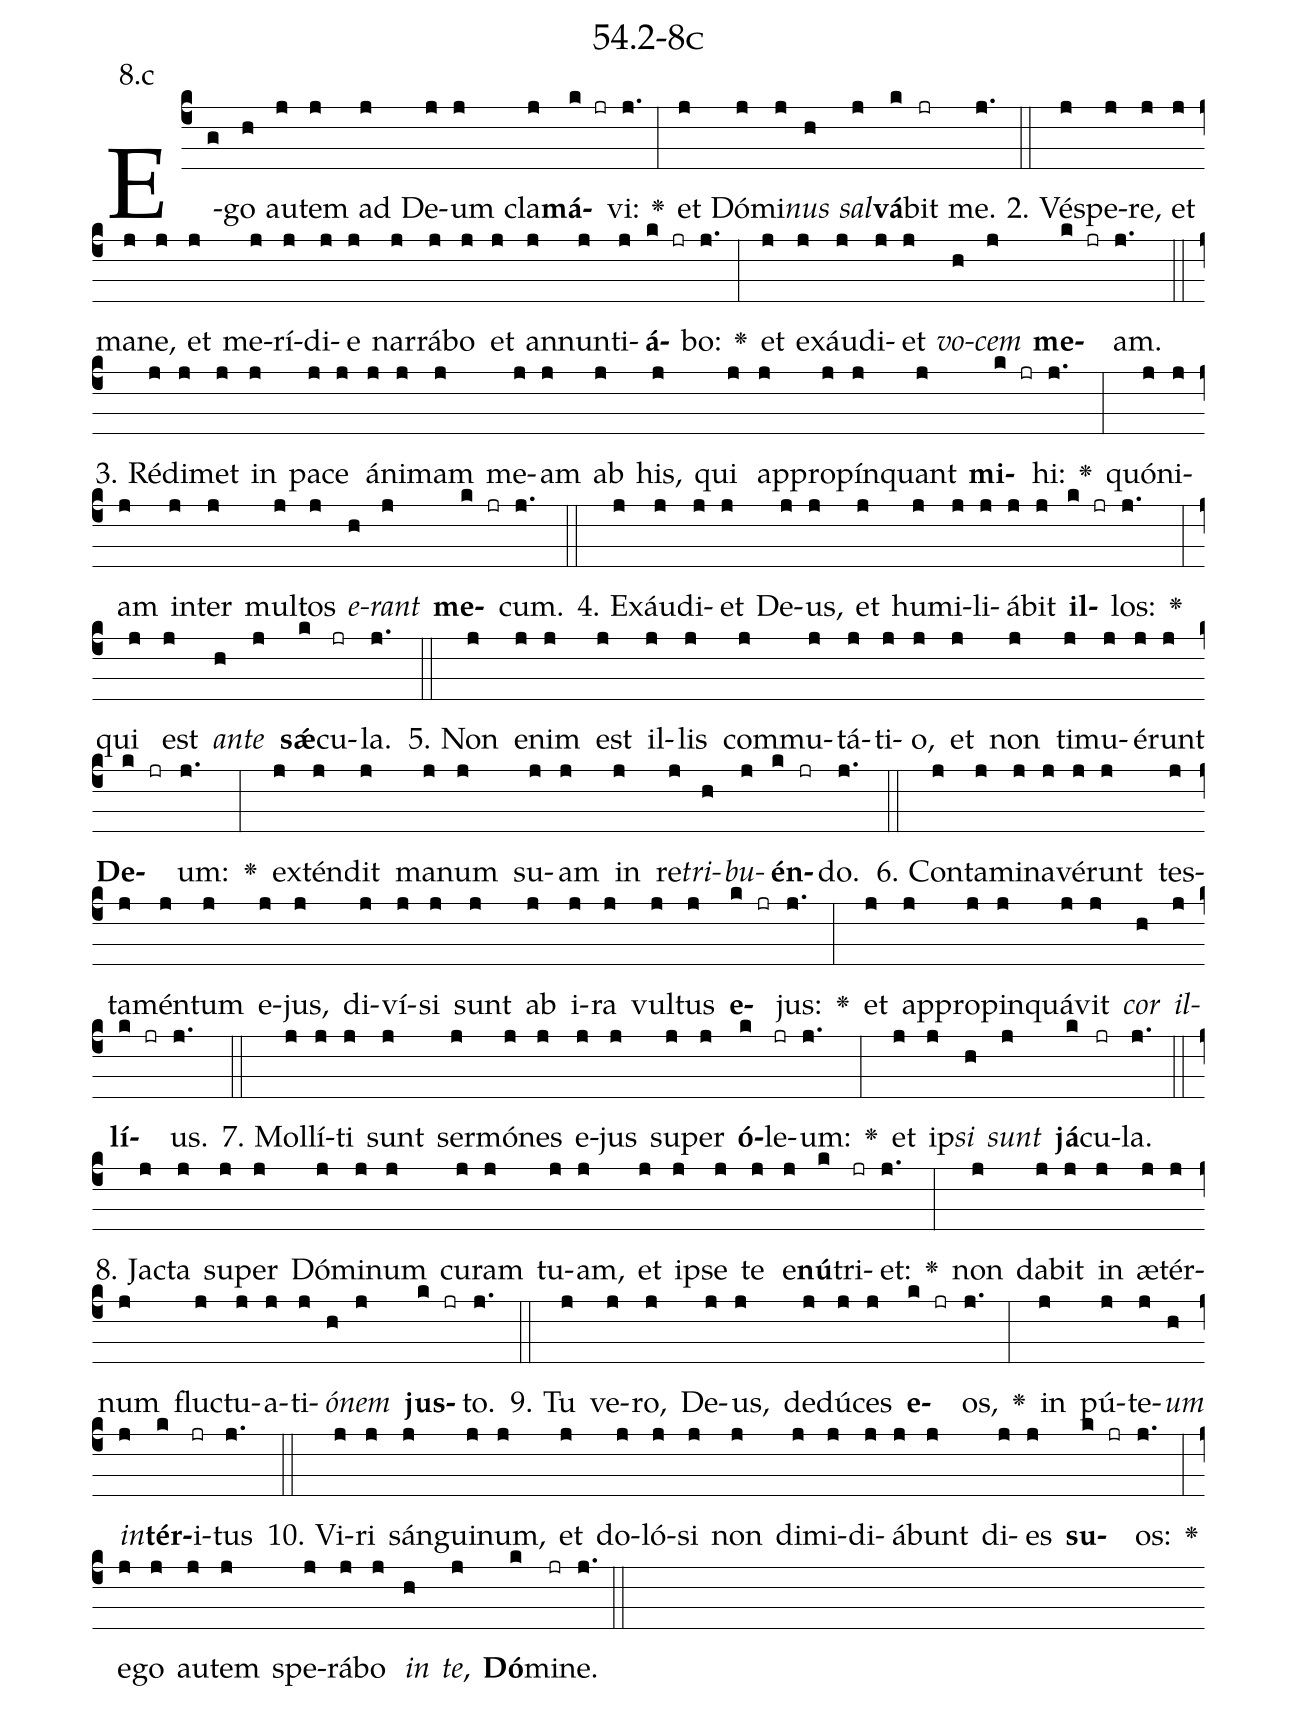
name: 54.2-8c;
annotation: 8.c;
%%
(c4)E(g)go(h) au(j)tem(j) ad(j) De(j)um(j) cla(j)<b>má</b>(k jr)vi:(j.) <v>\greheightstar</v>(:) et(j) Dó(j)mi(j)<i>nus</i>(h) <i>sal</i>(j)<b>vá</b>(k)bit(jr) me.(j.) (::)
2. Vés(j)pe(j)re,(j) et(j) ma(j)ne,(j) et(j) me(j)rí(j)di(j)e(j) nar(j)rá(j)bo(j) et(j) an(j)nun(j)ti(j)<b>á</b>(k jr)bo:(j.) <v>\greheightstar</v>(:) et(j) ex(j)áu(j)di(j)et(j) <i>vo</i>(h)<i>cem</i>(j) <b>me</b>(k jr)am.(j.) (::)
3. Réd(j)i(j)met(j) in(j) pa(j)ce(j) á(j)ni(j)mam(j) me(j)am(j) ab(j) his,(j) qui(j) ap(j)pro(j)pín(j)quant(j) <b>mi</b>(k jr)hi:(j.) <v>\greheightstar</v>(:) quón(j)i(j)am(j) in(j)ter(j) mul(j)tos(j) <i>e</i>(h)<i>rant</i>(j) <b>me</b>(k jr)cum.(j.) (::)
4. Ex(j)áu(j)di(j)et(j) De(j)us,(j) et(j) hu(j)mi(j)li(j)á(j)bit(j) <b>il</b>(k jr)los:(j.) <v>\greheightstar</v>(:) qui(j) est(j) <i>an</i>(h)<i>te</i>(j) <b>sǽ</b>(k)cu(jr)la.(j.) (::)
5. Non(j) e(j)nim(j) est(j) il(j)lis(j) com(j)mu(j)tá(j)ti(j)o,(j) et(j) non(j) ti(j)mu(j)é(j)runt(j) <b>De</b>(k jr)um:(j.) <v>\greheightstar</v>(:) ex(j)tén(j)dit(j) ma(j)num(j) su(j)am(j) in(j) re(j)<i>tri</i>(h)<i>bu</i>(j)<b>én</b>(k jr)do.(j.) (::)
6. Con(j)ta(j)mi(j)na(j)vé(j)runt(j) tes(j)ta(j)mén(j)tum(j) e(j)jus,(j) di(j)ví(j)si(j) sunt(j) ab(j) i(j)ra(j) vul(j)tus(j) <b>e</b>(k jr)jus:(j.) <v>\greheightstar</v>(:) et(j) ap(j)pro(j)pin(j)quá(j)vit(j) <i>cor</i>(h) <i>il</i>(j)<b>lí</b>(k jr)us.(j.) (::)
7. Mol(j)lí(j)ti(j) sunt(j) ser(j)mó(j)nes(j) e(j)jus(j) su(j)per(j) <b>ó</b>(k)le(jr)um:(j.) <v>\greheightstar</v>(:) et(j) ip(j)<i>si</i>(h) <i>sunt</i>(j) <b>já</b>(k)cu(jr)la.(j.) (::)
8. Jac(j)ta(j) su(j)per(j) Dó(j)mi(j)num(j) cu(j)ram(j) tu(j)am,(j) et(j) ip(j)se(j) te(j) e(j)<b>nú</b>(k)tri(jr)et:(j.) <v>\greheightstar</v>(:) non(j) da(j)bit(j) in(j) æ(j)tér(j)num(j) fluc(j)tu(j)a(j)ti(j)<i>ó</i>(h)<i>nem</i>(j) <b>jus</b>(k jr)to.(j.) (::)
9. Tu(j) ve(j)ro,(j) De(j)us,(j) de(j)dú(j)ces(j) <b>e</b>(k jr)os,(j.) <v>\greheightstar</v>(:) in(j) pú(j)te(j)<i>um</i>(h) <i>in</i>(j)<b>tér</b>(k)i(jr)tus(j.) (::)
10. Vi(j)ri(j) sán(j)gui(j)num,(j) et(j) do(j)ló(j)si(j) non(j) di(j)mi(j)di(j)á(j)bunt(j) di(j)es(j) <b>su</b>(k jr)os:(j.) <v>\greheightstar</v>(:) e(j)go(j) au(j)tem(j) spe(j)rá(j)bo(j) <i>in</i>(h) <i>te</i>,(j) <b>Dó</b>(k)mi(jr)ne.(j.) (::)
